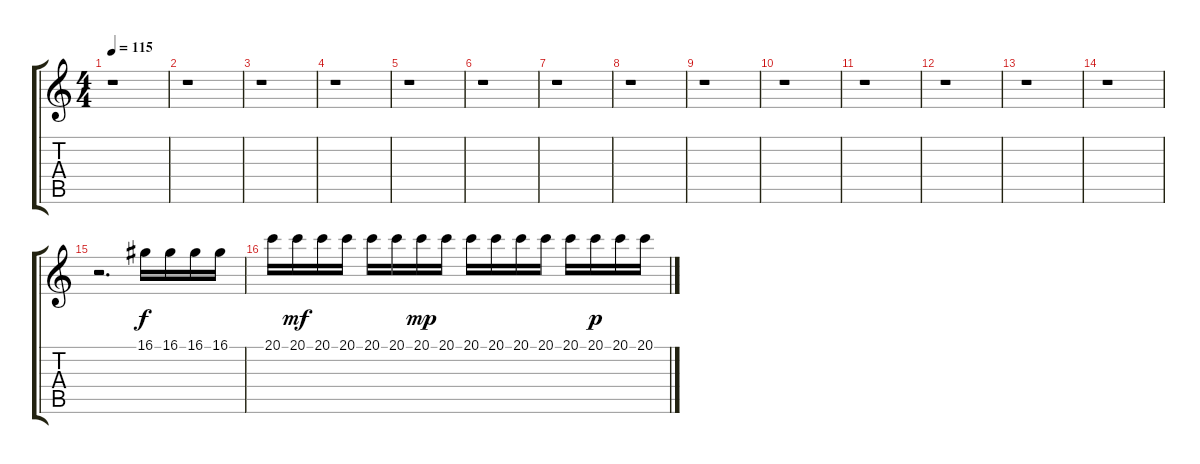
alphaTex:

\track "" {instrument fx1rain}
\staff {score tabs}
\tuning (E4 B3 G3 D3 A2 E2) {hide}
\ts (4 4)
\tempo 115
\clef g2
\ks c
r.1{dy f} |
r.1 |
r.1 |
r.1 |
r.1 |
r.1 |
r.1 |
r.1 |
r.1 |
r.1 |
r.1 |
r.1 |
r.1 |
r.1 |
r.2{d} 16.1.16 16.1.16 16.1.16 16.1.16 |
20.1.16 20.1.16{dy mf} 20.1.16 20.1.16 20.1.16 20.1.16 20.1.16{dy mp} 20.1.16 20.1.16 20.1.16 20.1.16 20.1.16 20.1.16 20.1.16{dy p} 20.1.16 20.1.16
